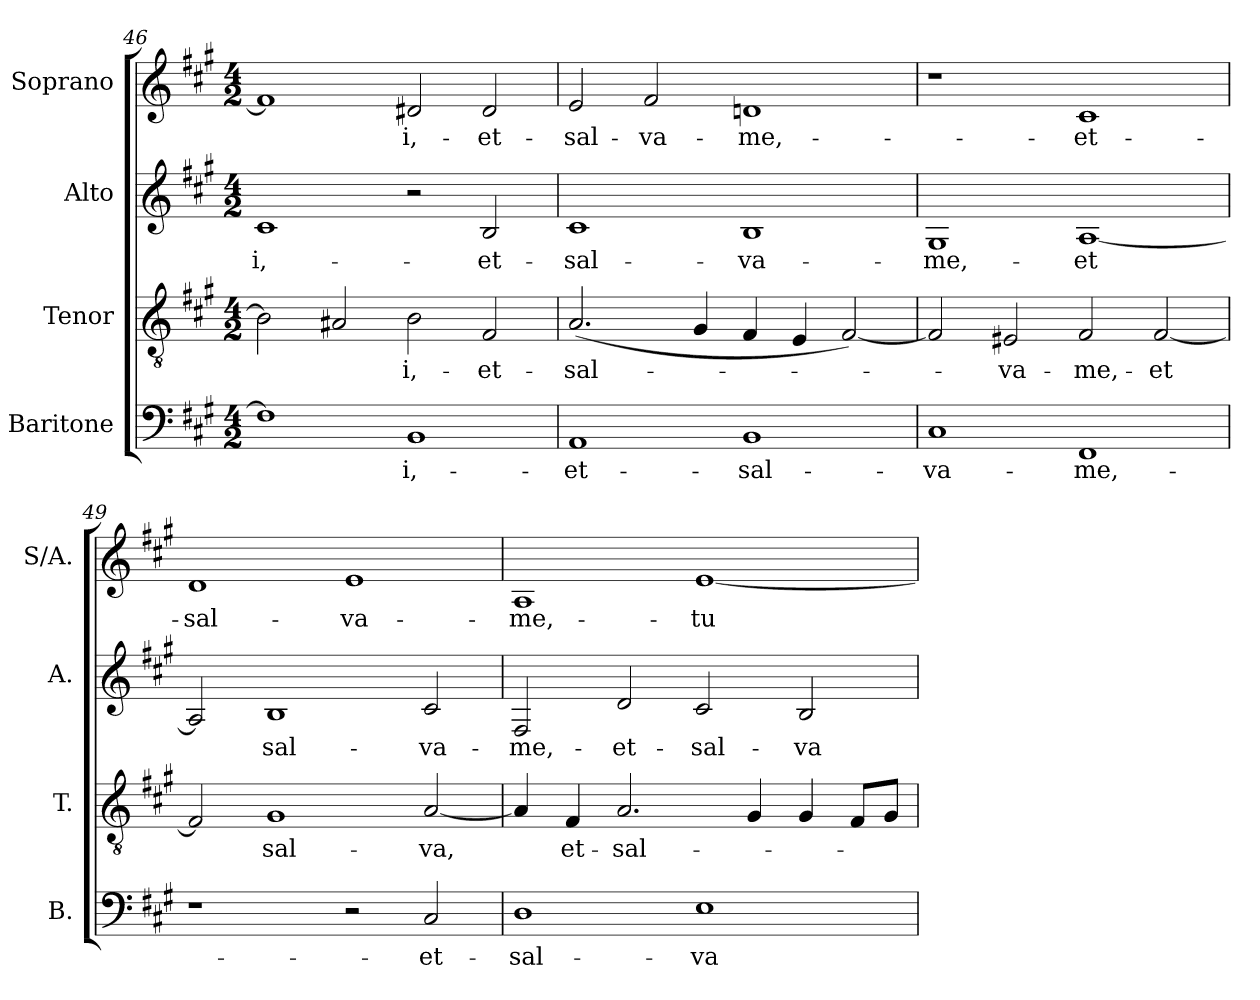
**kern	**text	**kern	**text	**kern	**text	**kern	**text
*part4	*part4	*part3	*part3	*part2	*part2	*part1	*part1
*staff4	*staff4	*staff3	*staff3	*staff2	*staff2	*staff1	*staff1
*I"Baritone	*	*I"Tenor	*	*I"Alto	*	*I"Soprano	*
*I'B.	*	*I'T.	*	*I'A.	*	*I'S/A.	*
!!LO:PB:g=z
*clefF4	*	*clefGv2	*	*clefG2	*	*clefG2	*
*	*	*ITrd7c12	*	*	*	*	*
*k[f#c#g#]	*	*k[f#c#g#]	*	*k[f#c#g#]	*	*k[f#c#g#]	*
*A:	*	*A:	*	*A:	*	*A:	*
*M4/2	*	*M4/2	*	*M4/2	*	*M4/2	*
=46	=46	=46	=46	=46	=46	=46	=46
!	!	!	!	!	!LO:LY:b:color=#000000	!	!
1F#i]	.	2BBi\]	.	1c#i	-i,-	1f#i]	.
.	.	2AA#Xi/	.	.	.	.	.
!	!LO:LY:b:color=#000000	!	!	!	!	!	!
!	!	!	!LO:LY:b:color=#000000	!	!	!	!
!	!	!	!	!	!	!	!LO:LY:b:color=#000000
1BBi	-i,-	2BBi\	-i,-	2r	.	2d#Xi/	-i,-
!	!	!	!LO:LY:b:color=#000000	!	!	!	!
!	!	!	!	!	!LO:LY:b:color=#000000	!	!
!	!	!	!	!	!	!	!LO:LY:b:color=#000000
.	.	2FF#i/	-et-	2Bi/	-et-	2d#i/	-et-
=47	=47	=47	=47	=47	=47	=47	=47
!	!LO:LY:b:color=#000000	!	!	!	!	!	!
!	!	!	!LO:LY:b:color=#000000	!	!	!	!
!	!	!	!	!	!LO:LY:b:color=#000000	!	!
!	!	!	!	!	!	!	!LO:LY:b:color=#000000
1AAi	-et-	(2.AAi/	-sal-	1c#i	-sal-	2ei/	-sal-
!	!	!	!	!	!	!	!LO:LY:b:color=#000000
.	.	.	.	.	.	2f#i/	-va-
.	.	4GG#i/	.	.	.	.	.
!	!LO:LY:b:color=#000000	!	!	!	!	!	!
!	!	!	!	!	!LO:LY:b:color=#000000	!	!
!	!	!	!	!	!	!	!LO:LY:b:color=#000000
1BBi	-sal-	4FF#i/	.	1Bi	-va-	1dni	-me,-
.	.	4EEi/	.	.	.	.	.
.	.	[2FF#i/)	.	.	.	.	.
=48	=48	=48	=48	=48	=48	=48	=48
!	!LO:LY:b:color=#000000	!	!	!	!	!	!
!	!	!	!	!	!LO:LY:b:color=#000000	!	!
1C#i	-va-	2FF#i/]	.	1G#i	-me,-	1r	.
!	!	!	!LO:LY:b:color=#000000	!	!	!	!
.	.	2EE#Xi/	-va-	.	.	.	.
!	!LO:LY:b:color=#000000	!	!	!	!	!	!
!	!	!	!LO:LY:b:color=#000000	!	!	!	!
!	!	!	!	!	!LO:LY:b:color=#000000	!	!
!	!	!	!	!	!	!	!LO:LY:b:color=#000000
1FF#i	-me,-	2FF#i/	-me,-	[1Ai	-et	1c#i	-et-
!	!	!	!LO:LY:b:color=#000000	!	!	!	!
.	.	[2FF#i/	-et	.	.	.	.
=49	=49	=49	=49	=49	=49	=49	=49
!	!	!	!	!	!	!	!LO:LY:b:color=#000000
1r	.	2FF#i/]	.	2Ai/]	.	1di	-sal-
!	!	!	!LO:LY:b:color=#000000	!	!	!	!
!	!	!	!	!	!LO:LY:b:color=#000000	!	!
.	.	1GG#i	sal-	1Bi	sal-	.	.
!	!	!	!	!	!	!	!LO:LY:b:color=#000000
2r	.	.	.	.	.	1ei	-va-
!	!LO:LY:b:color=#000000	!	!	!	!	!	!
!	!	!	!LO:LY:b:color=#000000	!	!	!	!
!	!	!	!	!	!LO:LY:b:color=#000000	!	!
2C#i/	-et-	[2AAi/	-va,	2c#i/	-va-	.	.
=50	=50	=50	=50	=50	=50	=50	=50
!	!LO:LY:b:color=#000000	!	!	!	!	!	!
!	!	!	!	!	!LO:LY:b:color=#000000	!	!
!	!	!	!	!	!	!	!LO:LY:b:color=#000000
1Di	-sal-	4AAi/]	.	2F#i/	-me,-	1Ai	-me,-
!	!	!	!LO:LY:b:color=#000000	!	!	!	!
.	.	4FF#i/	et-	.	.	.	.
!	!	!	!LO:LY:b:color=#000000	!	!	!	!
!	!	!	!	!	!LO:LY:b:color=#000000	!	!
.	.	2.AAi/	-sal-	2di/	-et-	.	.
!	!LO:LY:b:color=#000000	!	!	!	!	!	!
!	!	!	!	!	!LO:LY:b:color=#000000	!	!
!	!	!	!	!	!	!	!LO:LY:b:color=#000000
1Ei	-va-	.	.	2c#i/	-sal-	[1ei	-tu
.	.	4GG#i/	.	.	.	.	.
!	!	!	!	!	!LO:LY:b:color=#000000	!	!
.	.	4GG#i/	.	2Bi/	-va-	.	.
.	.	8FF#i/L	.	.	.	.	.
.	.	8GG#i/J	.	.	.	.	.
=	=	=	=	=	=	=	=
*-	*-	*-	*-	*-	*-	*-	*-
